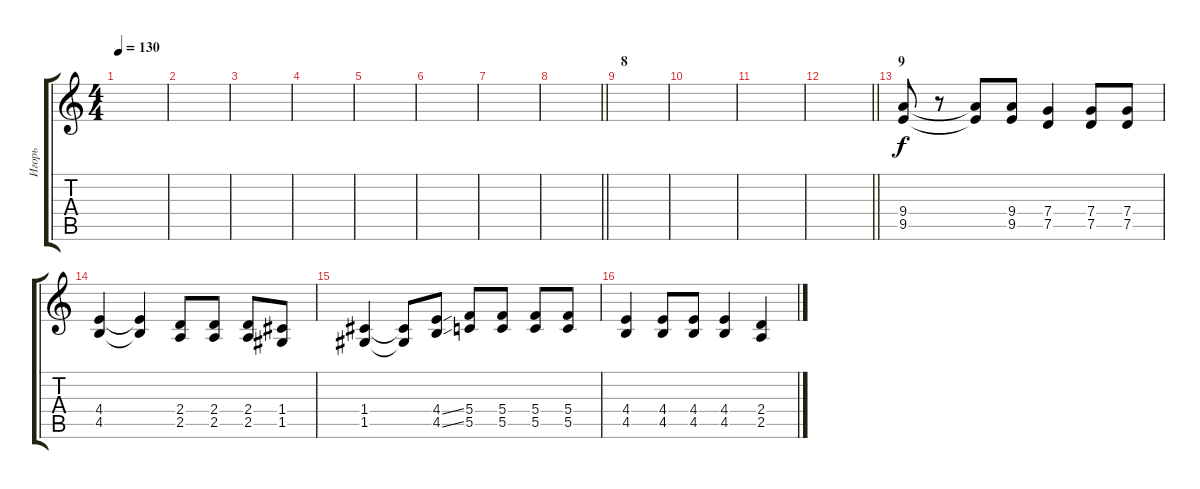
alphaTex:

\track ("Игорь" "Игорь") {instrument distortionguitar}
\staff {score tabs}
\tuning (D4 A3 F3 C3 G2 C2) {hide}
\ts (4 4)
\tempo 130
\clef g2
\ks c
|
|
|
|
|
|
|
\barLineRight lightlight
|
\section ("" "8")
|
|
|
\barLineRight lightlight
|
\section ("" "9")
(9.4 9.5).8 r.8 (9.4{t} 9.5{t}).8 (9.4 9.5).8 (7.4 7.5).4 (7.4 7.5).8 (7.4 7.5).8 |
(4.4 4.5).4 (4.4{t} 4.5{t}).4 (2.4 2.5).8 (2.4 2.5).8 (2.4 2.5).8 (1.4 1.5).8 |
(1.4 1.5).4 (1.4{t} 1.5{t}).8 (4.4{ss} 4.5{ss}).8 (5.4 5.5).8 (5.4 5.5).8 (5.4 5.5).8 (5.4 5.5).8 |
(4.4 4.5).4 (4.4 4.5).8 (4.4 4.5).8 (4.4 4.5).4 (2.4 2.5).4
